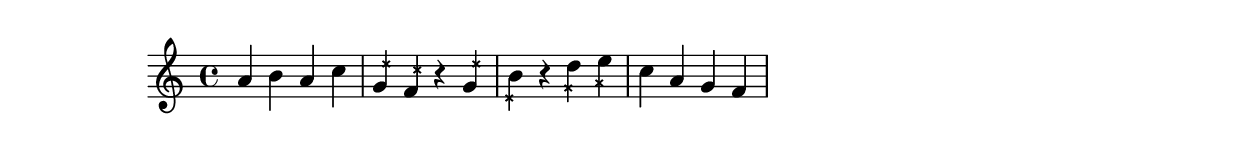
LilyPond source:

%% DO NOT EDIT this file manually; it is automatically
%% generated from LSR http://lsr.di.unimi.it
%% Make any changes in LSR itself, or in Documentation/snippets/new/ ,
%% and then run scripts/auxiliar/makelsr.py
%%
%% This file is in the public domain.
\version "2.18.0"

\header {
  lsrtags = "contemporary-notation, editorial-annotations, vocal-music, workaround"

  texidoc = "
This example shows how to put crosses on stems.  Mark the beginning of
a spoken section with the @code{\\speakOn} keyword, and end it with the
@code{\\speakOff} keyword.

"
  doctitle = "Marking notes of spoken parts with a cross on the stem"
} % begin verbatim

speakOn = {
  \override Stem.stencil =
    #(lambda (grob)
       (let* ((x-parent (ly:grob-parent grob X))
              (is-rest? (ly:grob? (ly:grob-object x-parent 'rest))))
         (if is-rest?
             empty-stencil
             (ly:stencil-combine-at-edge
              (ly:stem::print grob)
              Y
              (- (ly:grob-property grob 'direction))
              (grob-interpret-markup grob
                                     (markup #:center-align #:fontsize -4
                                             #:musicglyph "noteheads.s2cross"))
              -2.3))))
}

speakOff = {
  \revert Stem.stencil
  \revert Flag.stencil
}

\score {
  \new Staff {
    \relative c'' {
      a4 b a c
      \speakOn
      g4 f r g
      b4 r d e
      \speakOff
      c4 a g f
    }
  }
}
